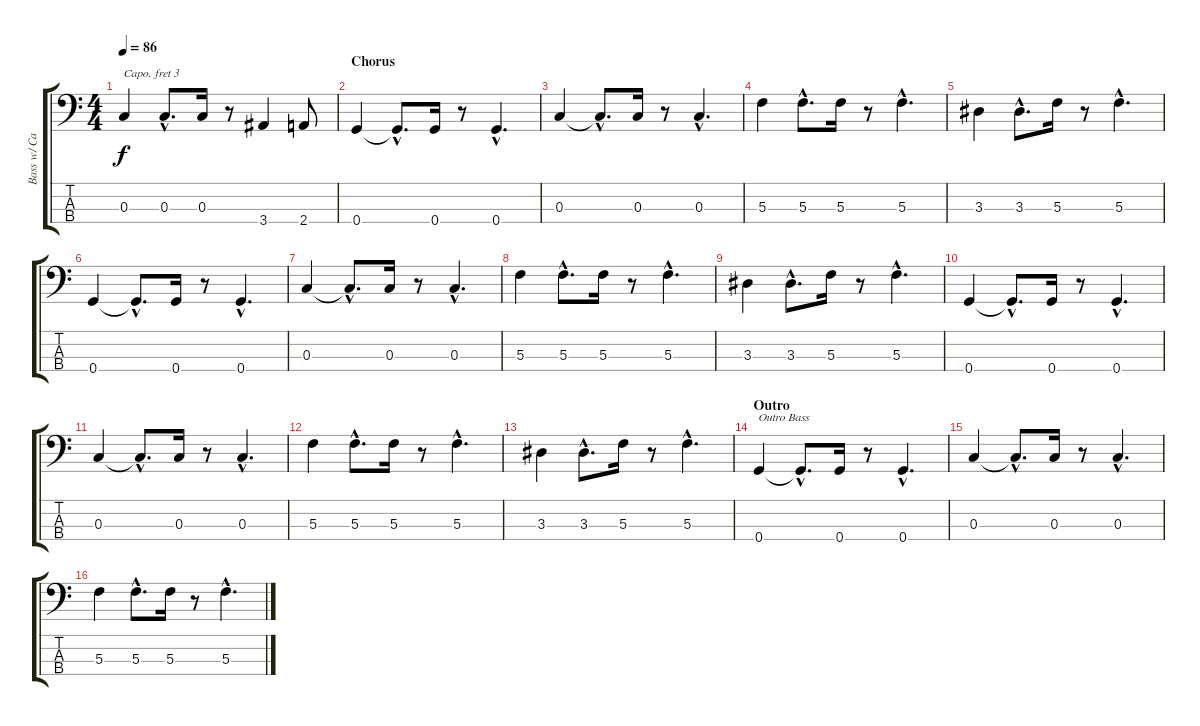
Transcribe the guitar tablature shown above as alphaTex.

\track ("Bass w/ Capo 3" "Bass w/ Ca") {instrument electricbassfinger}
\staff {score tabs}
\capo 3
\tuning (G2 D2 A1 E1) {hide}
\ts (4 4)
\tempo 86
\clef f4
\ks c
0.3.4{dy f} 0.3{hac}.8{d} 0.3.16 r.8 3.4.4 2.4.8 |
\section ("" "Chorus")
0.4.4 0.4{hac t}.8{d} 0.4.16 r.8 0.4{hac}.4{d} |
0.3.4 0.3{hac t}.8{d} 0.3.16 r.8 0.3{hac}.4{d} |
5.3.4 5.3{hac}.8{d} 5.3.16 r.8 5.3{hac}.4{d} |
3.3.4 3.3{hac}.8{d} 5.3.16 r.8 5.3{hac}.4{d} |
0.4.4 0.4{hac t}.8{d} 0.4.16 r.8 0.4{hac}.4{d} |
0.3.4 0.3{hac t}.8{d} 0.3.16 r.8 0.3{hac}.4{d} |
5.3.4 5.3{hac}.8{d} 5.3.16 r.8 5.3{hac}.4{d} |
3.3.4 3.3{hac}.8{d} 5.3.16 r.8 5.3{hac}.4{d} |
0.4.4 0.4{hac t}.8{d} 0.4.16 r.8 0.4{hac}.4{d} |
0.3.4 0.3{hac t}.8{d} 0.3.16 r.8 0.3{hac}.4{d} |
5.3.4 5.3{hac}.8{d} 5.3.16 r.8 5.3{hac}.4{d} |
3.3.4 3.3{hac}.8{d} 5.3.16 r.8 5.3{hac}.4{d} |
\section ("" "Outro")
0.4.4{txt "Outro Bass"} 0.4{hac t}.8{d} 0.4.16 r.8 0.4{hac}.4{d} |
0.3.4 0.3{hac t}.8{d} 0.3.16 r.8 0.3{hac}.4{d} |
5.3.4 5.3{hac}.8{d} 5.3.16 r.8 5.3{hac}.4{d}
